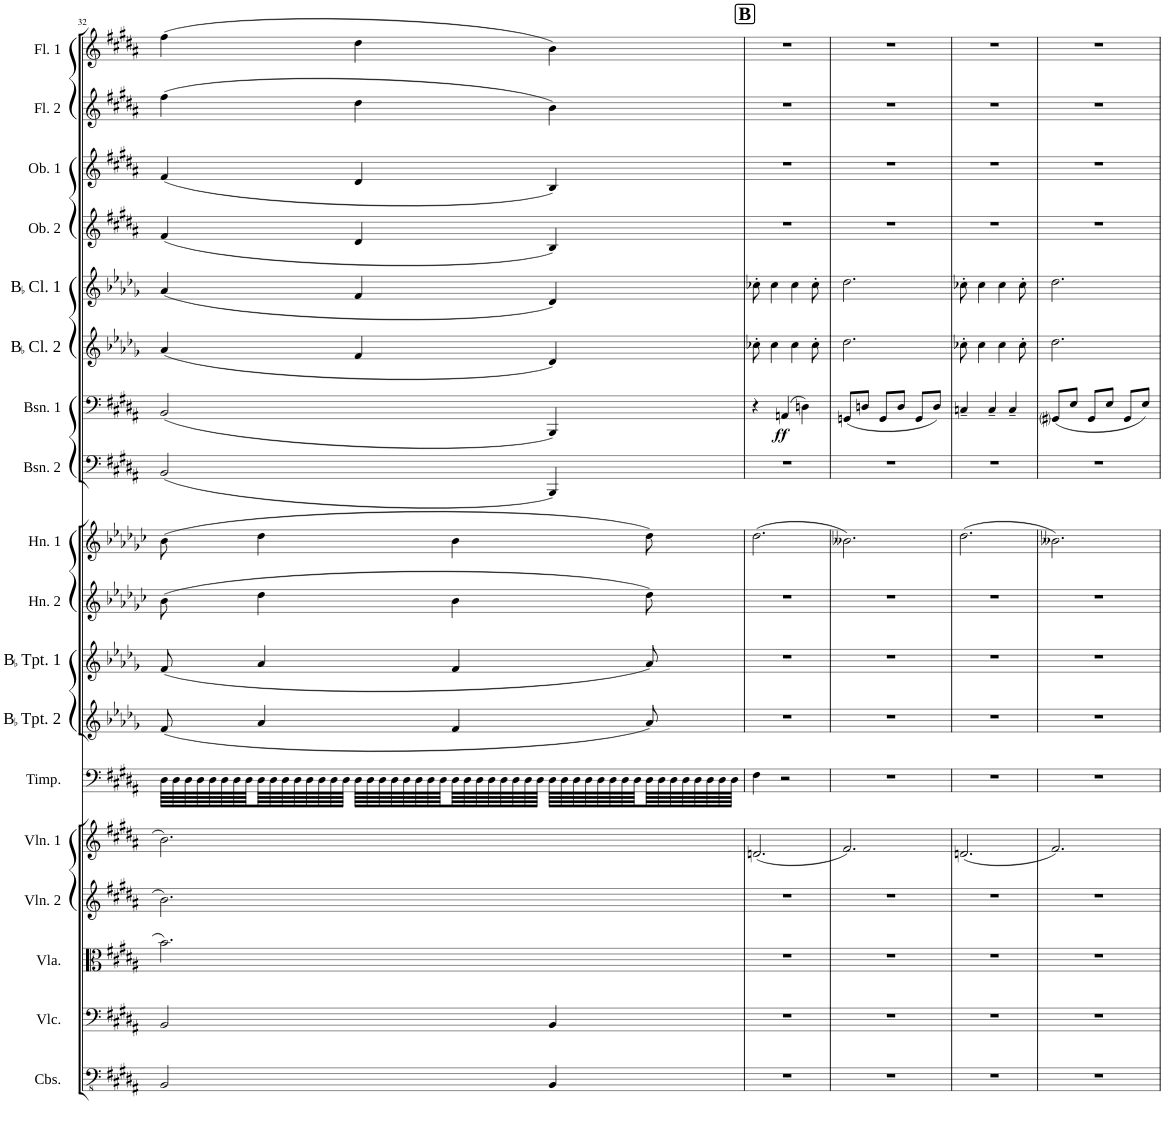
**kern	**kern	**kern	**kern	**kern	**kern	**kern	**kern	**kern	**kern	**kern	**kern	**dynam	**kern	**kern	**kern	**kern	**kern	**kern
*part18	*part17	*part16	*part15	*part14	*part13	*part12	*part11	*part10	*part9	*part8	*part7	*part7	*part6	*part5	*part4	*part3	*part2	*part1
*staff18	*staff17	*staff16	*staff15	*staff14	*staff13	*staff12	*staff11	*staff10	*staff9	*staff8	*staff7	*staff7	*staff6	*staff5	*staff4	*staff3	*staff2	*staff1
*I"Contrabass	*I"Violoncello	*I"Viola	*I"Violin 2	*I"Violin 1	*I"Timpani (D#, F#, E)	*I"BaccidentalFlat Trumpet 2	*I"BaccidentalFlat Trumpet 1	*I"Horn 2	*I"Horn 1	*I"Bassoon 2	*I"Bassoon 1	*	*I"BaccidentalFlat Clarinet 2	*I"BaccidentalFlat Clarinet 1	*I"Oboe 2	*I"Oboe 1	*I"Flute 2	*I"Flute 1
*I'Cbs.	*I'Vlc.	*I'Vla.	*I'Vln. 2	*I'Vln. 1	*I'Timp.	*I'BaccidentalFlat Tpt. 2	*I'BaccidentalFlat Tpt. 1	*I'Hn. 2	*I'Hn. 1	*I'Bsn. 2	*I'Bsn. 1	*	*I'BaccidentalFlat Cl. 2	*I'BaccidentalFlat Cl. 1	*I'Ob. 2	*I'Ob. 1	*I'Fl. 2	*I'Fl. 1
!!LO:PB:g=z
*clefFv4	*clefF4	*clefC3	*clefG2	*clefG2	*clefF4	*clefG2	*clefG2	*clefG2	*clefG2	*clefF4	*clefF4	*	*clefG2	*clefG2	*clefG2	*clefG2	*clefG2	*clefG2
*	*	*	*	*	*	*Trd1c2	*Trd1c2	*Trd4c7	*Trd4c7	*	*	*	*Trd1c2	*Trd1c2	*	*	*	*
*k[f#c#g#d#a#]	*k[f#c#g#d#a#]	*k[f#c#g#d#a#]	*k[f#c#g#d#a#]	*k[f#c#g#d#a#]	*k[f#c#g#d#a#]	*k[b-e-a-d-g-]	*k[b-e-a-d-g-]	*k[b-e-a-d-g-c-]	*k[b-e-a-d-g-c-]	*k[f#c#g#d#a#]	*k[f#c#g#d#a#]	*	*k[b-e-a-d-g-]	*k[b-e-a-d-g-]	*k[f#c#g#d#a#]	*k[f#c#g#d#a#]	*k[f#c#g#d#a#]	*k[f#c#g#d#a#]
*M3/4	*M3/4	*M3/4	*M3/4	*M3/4	*M3/4	*M3/4	*M3/4	*M3/4	*M3/4	*M3/4	*M3/4	*	*M3/4	*M3/4	*M3/4	*M3/4	*M3/4	*M3/4
=32	=32	=32	=32	=32	=32	=32	=32	=32	=32	=32	=32	=32	=32	=32	=32	=32	=32	=32
2BBB/	2BB/	2.b\	2.b\	2.b\	64D#\LLLL	(8f/	(8f/	(8b-\	(8b-\	(2BB/	(2BB/	.	(4a-/	(4a-/	(4f#/	(4f#/	(4ff#\	(4ff#\
.	.	.	.	.	64D#\	.	.	.	.	.	.	.	.	.	.	.	.	.
.	.	.	.	.	64D#\	.	.	.	.	.	.	.	.	.	.	.	.	.
.	.	.	.	.	64D#\	.	.	.	.	.	.	.	.	.	.	.	.	.
.	.	.	.	.	64D#\	.	.	.	.	.	.	.	.	.	.	.	.	.
.	.	.	.	.	64D#\	.	.	.	.	.	.	.	.	.	.	.	.	.
.	.	.	.	.	64D#\	.	.	.	.	.	.	.	.	.	.	.	.	.
.	.	.	.	.	64D#\	.	.	.	.	.	.	.	.	.	.	.	.	.
.	.	.	.	.	64D#\	4a-/	4a-/	4dd-\	4dd-\	.	.	.	.	.	.	.	.	.
.	.	.	.	.	64D#\	.	.	.	.	.	.	.	.	.	.	.	.	.
.	.	.	.	.	64D#\	.	.	.	.	.	.	.	.	.	.	.	.	.
.	.	.	.	.	64D#\	.	.	.	.	.	.	.	.	.	.	.	.	.
.	.	.	.	.	64D#\	.	.	.	.	.	.	.	.	.	.	.	.	.
.	.	.	.	.	64D#\	.	.	.	.	.	.	.	.	.	.	.	.	.
.	.	.	.	.	64D#\	.	.	.	.	.	.	.	.	.	.	.	.	.
.	.	.	.	.	64D#\JJJJ	.	.	.	.	.	.	.	.	.	.	.	.	.
.	.	.	.	.	64D#\LLLL	.	.	.	.	.	.	.	4f/	4f/	4d#/	4d#/	4dd#\	4dd#\
.	.	.	.	.	64D#\	.	.	.	.	.	.	.	.	.	.	.	.	.
.	.	.	.	.	64D#\	.	.	.	.	.	.	.	.	.	.	.	.	.
.	.	.	.	.	64D#\	.	.	.	.	.	.	.	.	.	.	.	.	.
.	.	.	.	.	64D#\	.	.	.	.	.	.	.	.	.	.	.	.	.
.	.	.	.	.	64D#\	.	.	.	.	.	.	.	.	.	.	.	.	.
.	.	.	.	.	64D#\	.	.	.	.	.	.	.	.	.	.	.	.	.
.	.	.	.	.	64D#\	.	.	.	.	.	.	.	.	.	.	.	.	.
.	.	.	.	.	64D#\	4f/	4f/	4b-\	4b-\	.	.	.	.	.	.	.	.	.
.	.	.	.	.	64D#\	.	.	.	.	.	.	.	.	.	.	.	.	.
.	.	.	.	.	64D#\	.	.	.	.	.	.	.	.	.	.	.	.	.
.	.	.	.	.	64D#\	.	.	.	.	.	.	.	.	.	.	.	.	.
.	.	.	.	.	64D#\	.	.	.	.	.	.	.	.	.	.	.	.	.
.	.	.	.	.	64D#\	.	.	.	.	.	.	.	.	.	.	.	.	.
.	.	.	.	.	64D#\	.	.	.	.	.	.	.	.	.	.	.	.	.
.	.	.	.	.	64D#\JJJJ	.	.	.	.	.	.	.	.	.	.	.	.	.
4BBB/	4BB/	.	.	.	64D#\LLLL	.	.	.	.	4BBB/)	4BBB/)	.	4d-/)	4d-/)	4B/)	4B/)	4b\)	4b\)
.	.	.	.	.	64D#\	.	.	.	.	.	.	.	.	.	.	.	.	.
.	.	.	.	.	64D#\	.	.	.	.	.	.	.	.	.	.	.	.	.
.	.	.	.	.	64D#\	.	.	.	.	.	.	.	.	.	.	.	.	.
.	.	.	.	.	64D#\	.	.	.	.	.	.	.	.	.	.	.	.	.
.	.	.	.	.	64D#\	.	.	.	.	.	.	.	.	.	.	.	.	.
.	.	.	.	.	64D#\	.	.	.	.	.	.	.	.	.	.	.	.	.
.	.	.	.	.	64D#\	.	.	.	.	.	.	.	.	.	.	.	.	.
.	.	.	.	.	64D#\	8a-/)	8a-/)	8dd-\)	8dd-\)	.	.	.	.	.	.	.	.	.
.	.	.	.	.	64D#\	.	.	.	.	.	.	.	.	.	.	.	.	.
.	.	.	.	.	64D#\	.	.	.	.	.	.	.	.	.	.	.	.	.
.	.	.	.	.	64D#\	.	.	.	.	.	.	.	.	.	.	.	.	.
.	.	.	.	.	64D#\	.	.	.	.	.	.	.	.	.	.	.	.	.
.	.	.	.	.	64D#\	.	.	.	.	.	.	.	.	.	.	.	.	.
.	.	.	.	.	64D#\	.	.	.	.	.	.	.	.	.	.	.	.	.
.	.	.	.	.	64D#\JJJJ	.	.	.	.	.	.	.	.	.	.	.	.	.
!!LO:REH:place=s1:a:B:cj:fs=16.4678:t=B
=33	=33	=33	=33	=33	=33	=33	=33	=33	=33	=33	=33	=33	=33	=33	=33	=33	=33	=33
2.r	2.r	2.r	2.r	(2.dn/	4F#\	2.r	2.r	2.r	(2.dd-\	2.r	4r	.	8cc-X'\	8cc-X'\	2.r	2.r	2.r	2.r
.	.	.	.	.	.	.	.	.	.	.	.	.	4cc-\	4cc-\	.	.	.	.
!	!	!	!	!	!	!	!	!	!	!	!	!LO:DY:b	!	!	!	!	!	!
.	.	.	.	.	2r	.	.	.	.	.	(4AAn/	ff	.	.	.	.	.	.
.	.	.	.	.	.	.	.	.	.	.	.	.	4cc-\	4cc-\	.	.	.	.
.	.	.	.	.	.	.	.	.	.	.	4Dn\)	.	.	.	.	.	.	.
.	.	.	.	.	.	.	.	.	.	.	.	.	8cc-'\	8cc-'\	.	.	.	.
=34	=34	=34	=34	=34	=34	=34	=34	=34	=34	=34	=34	=34	=34	=34	=34	=34	=34	=34
2.r	2.r	2.r	2.r	2.f#/)	2.r	2.r	2.r	2.r	2.b--X\)	2.r	(8GGn/L	.	2.dd-\	2.dd-\	2.r	2.r	2.r	2.r
.	.	.	.	.	.	.	.	.	.	.	8Dn/J	.	.	.	.	.	.	.
.	.	.	.	.	.	.	.	.	.	.	8GG/L	.	.	.	.	.	.	.
.	.	.	.	.	.	.	.	.	.	.	8D/J	.	.	.	.	.	.	.
.	.	.	.	.	.	.	.	.	.	.	8GG/L	.	.	.	.	.	.	.
.	.	.	.	.	.	.	.	.	.	.	8D/J)	.	.	.	.	.	.	.
=35	=35	=35	=35	=35	=35	=35	=35	=35	=35	=35	=35	=35	=35	=35	=35	=35	=35	=35
2.r	2.r	2.r	2.r	(2.dn/	2.r	2.r	2.r	2.r	(2.dd-\	2.r	4Cn~/	.	8cc-X'\	8cc-X'\	2.r	2.r	2.r	2.r
.	.	.	.	.	.	.	.	.	.	.	.	.	4cc-\	4cc-\	.	.	.	.
.	.	.	.	.	.	.	.	.	.	.	4C~/	.	.	.	.	.	.	.
.	.	.	.	.	.	.	.	.	.	.	.	.	4cc-\	4cc-\	.	.	.	.
.	.	.	.	.	.	.	.	.	.	.	4C~/	.	.	.	.	.	.	.
.	.	.	.	.	.	.	.	.	.	.	.	.	8cc-'\	8cc-'\	.	.	.	.
=36	=36	=36	=36	=36	=36	=36	=36	=36	=36	=36	=36	=36	=36	=36	=36	=36	=36	=36
2.r	2.r	2.r	2.r	2.f#/)	2.r	2.r	2.r	2.r	2.b--X\)	2.r	(8GG#i/L	.	2.dd-\	2.dd-\	2.r	2.r	2.r	2.r
.	.	.	.	.	.	.	.	.	.	.	8E/J	.	.	.	.	.	.	.
.	.	.	.	.	.	.	.	.	.	.	8GG#/L	.	.	.	.	.	.	.
.	.	.	.	.	.	.	.	.	.	.	8E/J	.	.	.	.	.	.	.
.	.	.	.	.	.	.	.	.	.	.	8GG#/L	.	.	.	.	.	.	.
.	.	.	.	.	.	.	.	.	.	.	8E/J)	.	.	.	.	.	.	.
=	=	=	=	=	=	=	=	=	=	=	=	=	=	=	=	=	=	=
*-	*-	*-	*-	*-	*-	*-	*-	*-	*-	*-	*-	*-	*-	*-	*-	*-	*-	*-
